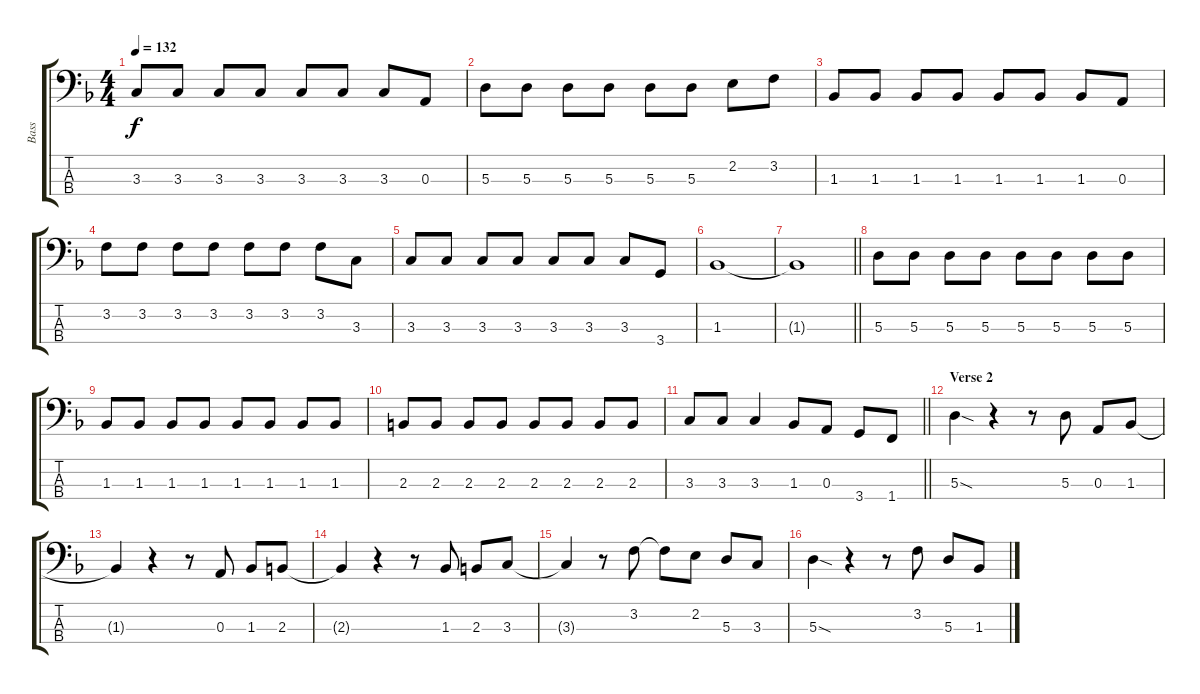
\track ("Bass" "Bass") {instrument electricbassfinger}
\staff {score tabs}
\tuning (G2 D2 A1 E1) {hide}
\ts (4 4)
\tempo 132
\clef f4
\ks f
3.3.8{dy f} 3.3.8 3.3.8 3.3.8 3.3.8 3.3.8 3.3.8 0.3.8 |
5.3.8 5.3.8 5.3.8 5.3.8 5.3.8 5.3.8 2.2.8 3.2.8 |
1.3.8 1.3.8 1.3.8 1.3.8 1.3.8 1.3.8 1.3.8 0.3.8 |
3.2.8 3.2.8 3.2.8 3.2.8 3.2.8 3.2.8 3.2.8 3.3.8 |
3.3.8 3.3.8 3.3.8 3.3.8 3.3.8 3.3.8 3.3.8 3.4.8 |
1.3.1 |
\barLineRight lightlight
1.3{t}.1 |
5.3.8 5.3.8 5.3.8 5.3.8 5.3.8 5.3.8 5.3.8 5.3.8 |
1.3.8 1.3.8 1.3.8 1.3.8 1.3.8 1.3.8 1.3.8 1.3.8 |
2.3.8 2.3.8 2.3.8 2.3.8 2.3.8 2.3.8 2.3.8 2.3.8 |
\barLineRight lightlight
3.3.8 3.3.8 3.3.4 1.3.8 0.3.8 3.4.8 1.4.8 |
\section ("" "Verse 2")
5.3{sod}.4 r.4 r.8 5.3.8 0.3.8 1.3.8 |
1.3{t}.4 r.4 r.8 0.3.8 1.3.8 2.3.8 |
2.3{t}.4 r.4 r.8 1.3.8 2.3.8 3.3.8 |
3.3{t}.4 r.8 3.2.8 3.2{t}.8 2.2.8 5.3.8 3.3.8 |
5.3{sod}.4 r.4 r.8 3.2.8 5.3.8 1.3.8
